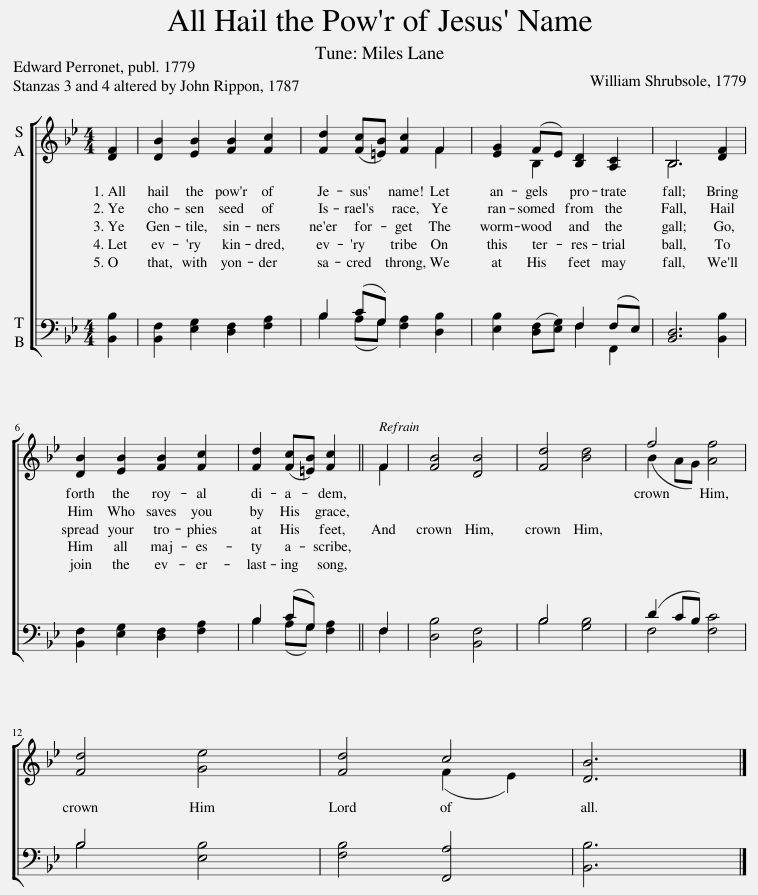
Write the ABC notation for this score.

X:1
%%score [ ( 1 2 ) ( 3 4 ) ]
L:1/8
Q:1/4=110
M:4/4
I:linebreak $
K:Bb
V:1 treble
V:2 treble
V:3 bass
V:4 bass
V:1
 [DF]2 | [DB]2 [EB]2 [FB]2 [Fc]2 | [Fd]2 ([Fc][=EB]) [Fc]2 F2 | [EG]2 (FE) [B,D]2 [A,C]2 | B,6 [DF]2 |$ %5
 [DB]2 [EB]2 [FB]2 [Fc]2 | [Fd]2 ([Fc][=EB]) [Fc]2 || F2 | [FB]4 [DB]4 | [Fd]4 [Bd]4 | %10
 f4 [Af]4 |$ [Fd]4 [Ge]4 | [Fd]4 c4 | [DB]6 |] %14
V:2
 x2 | x8 | x6 F2 | x2 B,2 x4 | B,6 x2 |$ %5
 x8 | x6 || F2 | x8 | x8 | %10
 (B2 AG) x4 |$ x8 | x4 (F2 E2) | x6 |] %14
V:3
 [B,,B,]2 | [B,,F,]2 [E,G,]2 [D,F,]2 [F,A,]2 | B,2 (CG,) [F,A,]2 [D,B,]2 | [E,B,]2 ([D,F,][E,G,]) F,2 (F,E,) | [B,,D,]6 [B,,B,]2 |$ %5
 [B,,F,]2 [E,G,]2 [D,F,]2 [F,A,]2 | B,2 (CG,) [F,A,]2 || F,2 | [D,B,]4 [B,,F,]4 | B,4 [G,B,]4 | %10
 (D2 CB,) [F,C]4 |$ B,4 [E,B,]4 | [F,B,]4 [F,,A,]4 | [B,,B,]6 |] %14
V:4
 x2 | x8 | B,2 (A,G,) x4 | x4 F,2 F,,2 | x8 |$ %5
 x8 | B,2 (A,G,) x2 || F,2 | x8 | B,4 x4 | %10
 F,4 x4 |$ B,4 x4 | x8 | x6 |] %14
